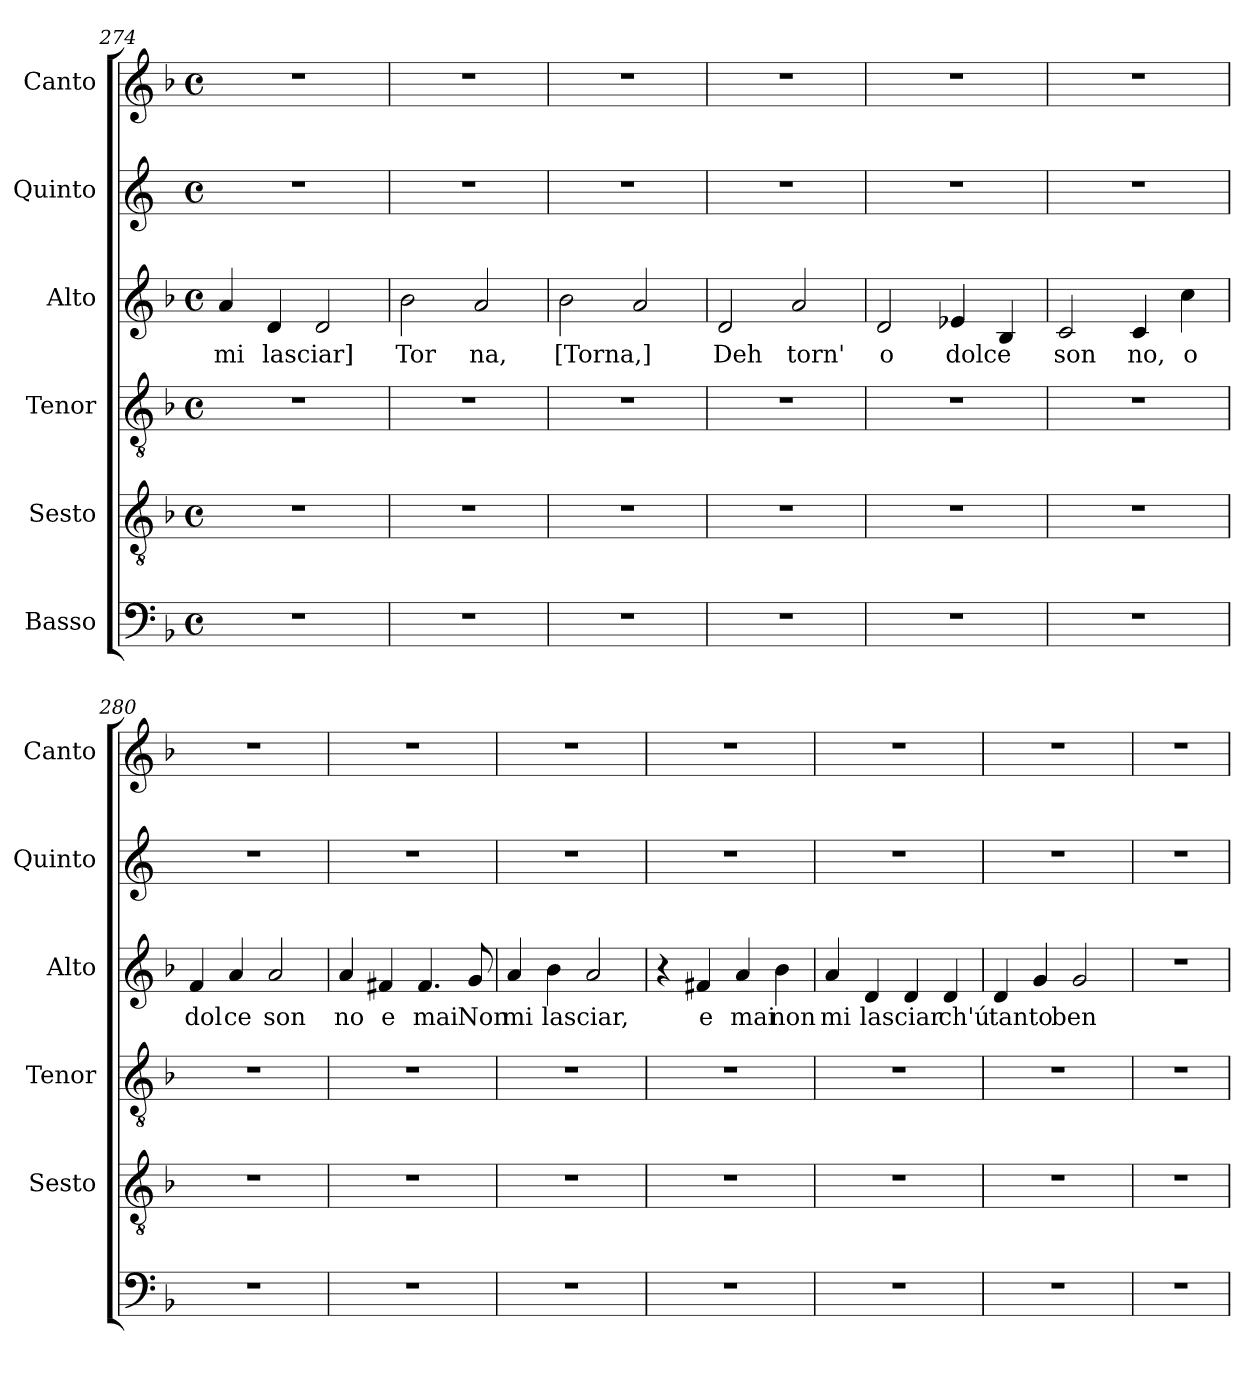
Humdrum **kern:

**kern	**kern	**kern	**kern	**text	**kern	**kern
*part6	*part5	*part4	*part3	*part3	*part2	*part1
*staff6	*staff5	*staff4	*staff3	*staff3	*staff2	*staff1
*I"Basso	*I"Sesto	*I"Tenor	*I"Alto	*	*I"Quinto	*I"Canto
*	*I'Sesto	*I'Tenor	*I'Alto	*	*I'Quinto	*I'Canto
*clefF4	*clefGv2	*clefGv2	*clefG2	*	*clefG2	*clefG2
*k[b-]	*k[b-]	*k[b-]	*k[b-]	*	*k[]	*k[b-]
*F:	*F:	*F:	*F:	*	*C:	*F:
*M4/4	*M4/4	*M4/4	*M4/4	*	*M4/4	*M4/4
*met(c)	*met(c)	*met(c)	*met(c)	*	*met(c)	*met(c)
=274	=274	=274	=274	=274	=274	=274
!	!	!	!	!LO:LY:b:cj	!	!
1r	1r	1r	4a/	mi	1r	1r
!	!	!	!	!LO:LY:b	!	!
.	.	.	4d/	lasciar]	.	.
.	.	.	2d/	.	.	.
=275	=275	=275	=275	=275	=275	=275
!	!	!	!	!LO:LY:b:cj	!	!
1r	1r	1r	2b-\	Tor	1r	1r
!	!	!	!	!LO:LY:b:cj	!	!
.	.	.	2a/	na,	.	.
=276	=276	=276	=276	=276	=276	=276
!	!	!	!	!LO:LY:b:cj	!	!
1r	1r	1r	2b-\	[Torna,]	1r	1r
.	.	.	2a/	.	.	.
=277	=277	=277	=277	=277	=277	=277
!	!	!	!	!LO:LY:b:cj	!	!
1r	1r	1r	2d/	Deh	1r	1r
!	!	!	!	!LO:LY:b:cj	!	!
.	.	.	2a/	torn'	.	.
=278	=278	=278	=278	=278	=278	=278
!	!	!	!	!LO:LY:b:cj	!	!
1r	1r	1r	2d/	o	1r	1r
!	!	!	!	!LO:LY:b:cj	!	!
.	.	.	4e-X/	dolce	.	.
.	.	.	4B-/	.	.	.
=279	=279	=279	=279	=279	=279	=279
!	!	!	!	!LO:LY:b:cj	!	!
1r	1r	1r	2c/	son	1r	1r
!	!	!	!	!LO:LY:b:cj	!	!
.	.	.	4c/	no,	.	.
!	!	!	!	!LO:LY:b:cj	!	!
.	.	.	4cc\	o	.	.
=280	=280	=280	=280	=280	=280	=280
!	!	!	!	!LO:LY:b:cj	!	!
1r	1r	1r	4f/	dol	1r	1r
!	!	!	!	!LO:LY:b:cj	!	!
.	.	.	4a/	ce	.	.
!	!	!	!	!LO:LY:b:cj	!	!
.	.	.	2a/	son	.	.
=281	=281	=281	=281	=281	=281	=281
!	!	!	!	!LO:LY:b:cj	!	!
1r	1r	1r	4a/	no	1r	1r
!	!	!	!	!LO:LY:b:cj	!	!
.	.	.	4f#X/	e	.	.
!	!	!	!	!LO:LY:b:cj	!	!
.	.	.	4.f#/	mai	.	.
!	!	!	!	!LO:LY:b:cj	!	!
.	.	.	8g/	Non	.	.
!!LO:LB:g=z
=282	=282	=282	=282	=282	=282	=282
!	!	!	!	!LO:LY:b:cj	!	!
1r	1r	1r	4a/	mi	1r	1r
!	!	!	!	!LO:LY:b	!	!
.	.	.	4b-\	lasciar,	.	.
.	.	.	2a/	.	.	.
=283	=283	=283	=283	=283	=283	=283
1r	1r	1r	4r	.	1r	1r
!	!	!	!	!LO:LY:b:cj	!	!
.	.	.	4f#X/	e	.	.
!	!	!	!	!LO:LY:b:cj	!	!
.	.	.	4a/	mai	.	.
!	!	!	!	!LO:LY:b:cj	!	!
.	.	.	4b-\	non	.	.
=284	=284	=284	=284	=284	=284	=284
!	!	!	!	!LO:LY:b:cj	!	!
1r	1r	1r	4a/	mi	1r	1r
!	!	!	!	!LO:LY:b	!	!
.	.	.	4d/	lasciar	.	.
.	.	.	4d/	.	.	.
!	!	!	!	!LO:LY:b:cj	!	!
.	.	.	4d/	ch'ú	.	.
=285	=285	=285	=285	=285	=285	=285
!	!	!	!	!LO:LY:b:cj	!	!
1r	1r	1r	4d/	tanto	1r	1r
.	.	.	4g/	.	.	.
!	!	!	!	!LO:LY:b:cj	!	!
.	.	.	2g/	ben	.	.
=286	=286	=286	=286	=286	=286	=286
1r	1r	1r	1r	.	1r	1r
=	=	=	=	=	=	=
*-	*-	*-	*-	*-	*-	*-
